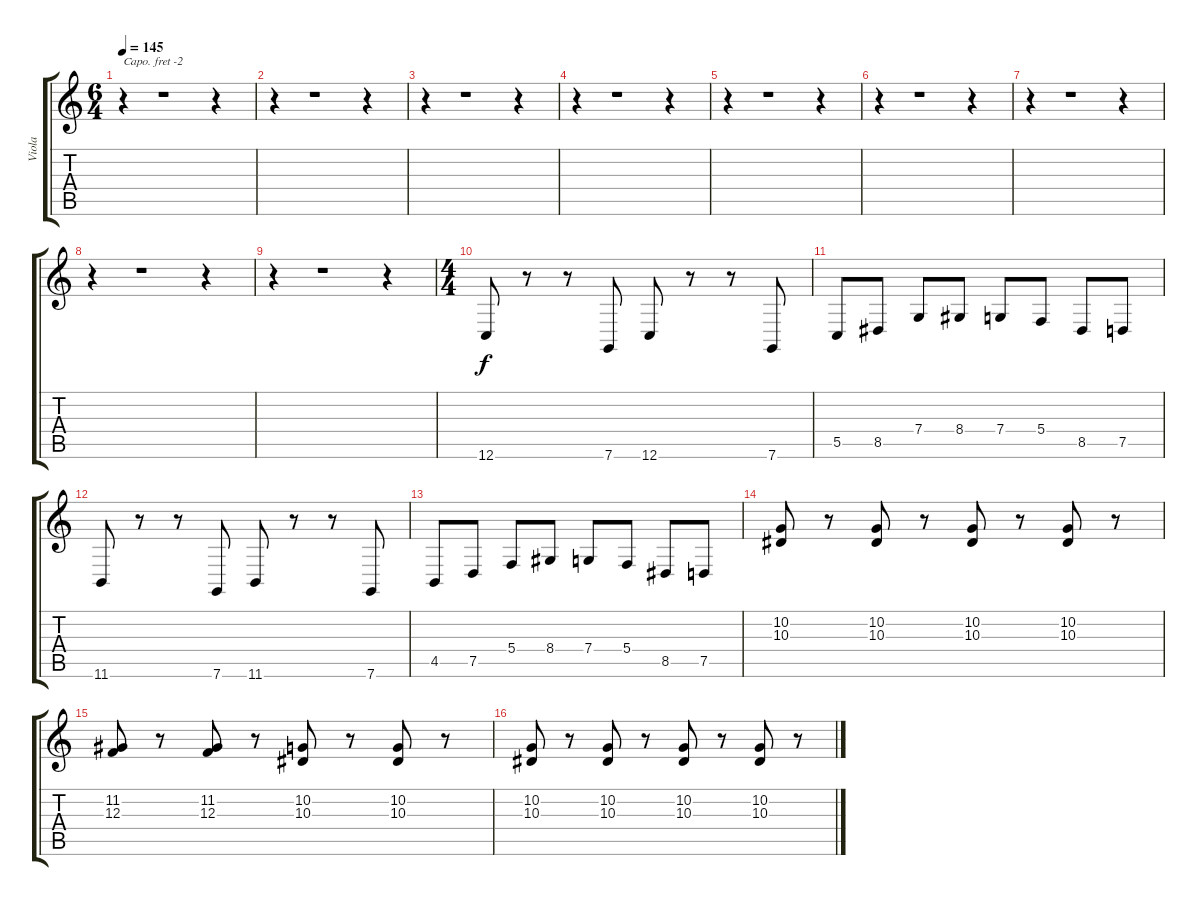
\track ("Viola" "Viola") {instrument viola}
\staff {score tabs}
\capo -2
\tuning (E4 B3 G3 D3 A2 D2) {hide}
\ts (6 4)
\tempo 145
\clef g2
\ks c
r.4{dy f} r.1 r.4 |
r.4 r.1 r.4 |
r.4 r.1 r.4 |
r.4 r.1 r.4 |
r.4 r.1 r.4 |
r.4 r.1 r.4 |
r.4 r.1 r.4 |
r.4 r.1 r.4 |
r.4 r.1 r.4 |
\ts (4 4)
12.6.8 r.8 r.8 7.6.8 12.6.8 r.8 r.8 7.6.8 |
5.5.8 8.5.8 7.4.8 8.4.8 7.4.8 5.4.8 8.5.8 7.5.8 |
11.6.8 r.8 r.8 7.6.8 11.6.8 r.8 r.8 7.6.8 |
4.5.8 7.5.8 5.4.8 8.4.8 7.4.8 5.4.8 8.5.8 7.5.8 |
(10.2 10.3).8 r.8 (10.2 10.3).8 r.8 (10.2 10.3).8 r.8 (10.2 10.3).8 r.8 |
(11.2 12.3).8 r.8 (11.2 12.3).8 r.8 (10.2 10.3).8 r.8 (10.2 10.3).8 r.8 |
(10.2 10.3).8 r.8 (10.2 10.3).8 r.8 (10.2 10.3).8 r.8 (10.2 10.3).8 r.8
